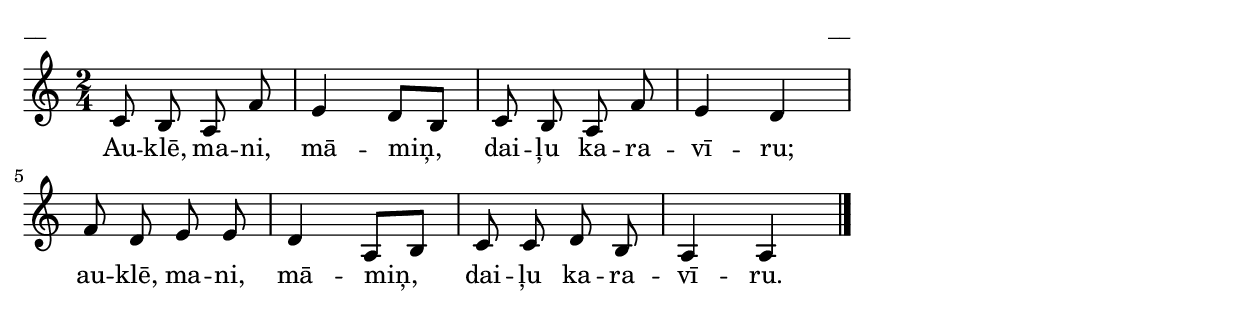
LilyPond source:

\version "2.13.16"
%\header {
%    title = "Auklē, mani, māmiņ",AA lapas, Šūpuļdziesmas
%}
\paper {
line-width = 14\cm
left-margin = 0.4\cm
between-system-padding = 0.1\cm
between-system-space = 0.1\cm
}
\layout {
indent = #0
ragged-last = ##f
}

voiceA = \relative c' {
\clef "treble"
\key c \major
\time 2/4
c8 b a f' |
e4 d8[ b] |
c8 b a f'|
e4 d |
f8 d e e |
d4 a8[ b] |
c8 c d b |
a4 a |
\bar "|."
} 

lyricA = \lyricmode {
Au -- klē, ma -- ni, mā -- miņ, dai -- ļu ka -- ra -- vī -- ru; au -- klē, ma -- ni, mā -- miņ, dai -- ļu ka -- ra -- vī -- ru.
} 

fullScore = <<
\new Staff {
<<
\new Voice = "voiceA" { \oneVoice \autoBeamOff \voiceA }
\lyricsto "voiceA" \new Lyrics \lyricA
>>
}
>>

\score {
\fullScore
\header { piece = "__" opus = "__" }
}
\markup { \with-color #(x11-color 'white) \sans \smaller "__" }
\score {
\unfoldRepeats
\fullScore
\midi {
\context { \Staff \remove "Staff_performer" }
\context { \Voice \consists "Staff_performer" }
}
}


